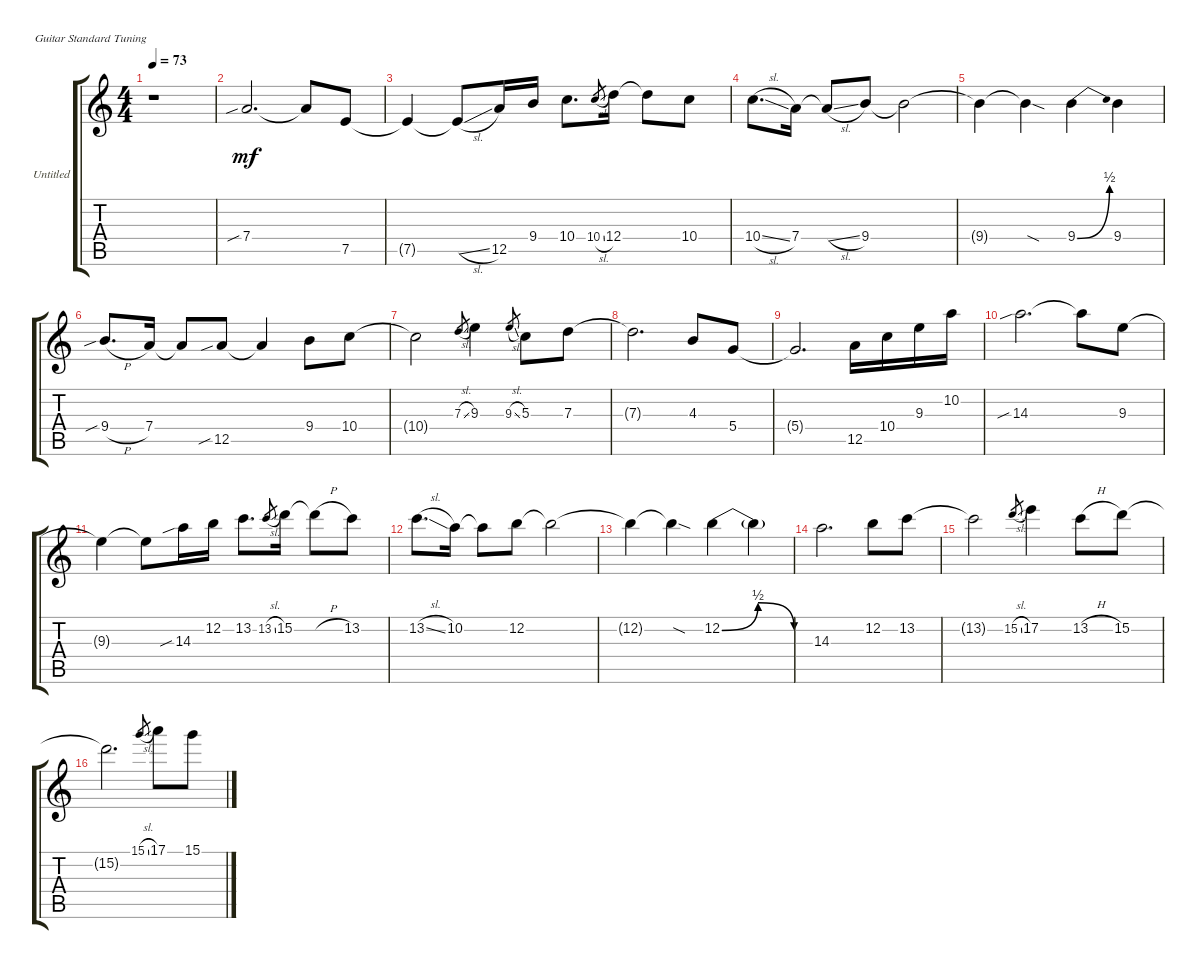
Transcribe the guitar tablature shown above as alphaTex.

\bracketExtendMode groupsimilarinstruments
\firstSystemTrackNameOrientation horizontal
\otherSystemsTrackNameOrientation horizontal
\track ("Untitled" "Untitled") {instrument overdrivenguitar}
\staff {score tabs}
\tuning (E4 B3 G3 D3 A2 E2)
\ts (4 4)
\section ("" "")
\tempo 73
\clef g2
\ks c
r.1{dy mf instrument overdrivenguitar} |
\section ("" "")
7.4{sib}.2{d} 7.4{t}.8 7.5.8 |
7.5{t}.4 7.5{sl t}.8 12.5.16 9.4.16 10.4.8{d} 10.4{sl}.8{gr} 12.4.16 12.4{t}.8 10.4.8 |
10.4{sl}.8{d} 7.4.16 7.4{sl t}.8 9.4.8 9.4{t}.2 |
9.4{t}.4 9.4{sod t}.4 9.4{be (bend 0 0 15 2)}.4 9.4.4 |
9.4{sib h}.8{d} 7.4.16 7.4{t}.8 12.5{sib}.8 12.5{t}.4 9.4.8 10.4.8 |
10.4{t}.2 7.3{sl}.8{gr} 9.3.4 9.3{sl}.8{gr} 5.3.8 7.3.8 |
7.3{t}.2{d} 4.3.8 5.4.8 |
5.4{t}.2{d} 12.5.16 10.4.16 9.3.16 10.2.16 |
14.3{sib}.2{d} 14.3{t}.8 9.3.8 |
9.3{t}.4 9.3{t}.8 14.3{sib}.16 12.2.16 13.2.8{d} 13.2{sl}.8{gr} 15.2.16 15.2{h t}.8 13.2.8 |
13.2{sl}.8{d} 10.2.16 10.2{t}.8 12.2.8 12.2{t}.2 |
12.2{t}.4 12.2{sod t}.4 12.2{be (bendrelease 0 0 10.2 2 20.4 2 30 0)}.4 12.2{t}.4 |
14.3.2{d} 12.2.8 13.2.8 |
13.2{t}.2 15.2{sl}.8{gr} 17.2.4 13.2{h}.8 15.2.8 |
15.2{t}.2{d} 15.1{sl}.8{gr} 17.1.8 15.1.8
